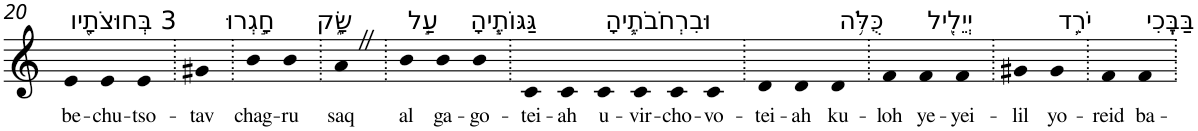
**kern	**text
*part1	*part1
*staff1	*staff1
*I"Piano	*
*I'Pno	*
!!LO:PB:g=z
*clefG2	*
*k[]	*
=20	=20
!LO:TX:a:t=3 בְּחוּצֹתָ֖יו	!
!	!LO:LY:b
4e	be-
!	!LO:LY:b
4e	-chu-
!	!LO:LY:b
4e	-tso-
=21.	=21.
!	!LO:LY:b
4g#X	-tav
=22.	=22.
!LO:TX:a:t=חָ֣גְרוּ	!
!	!LO:LY:b
4b	chag-
!	!LO:LY:b
4b	-ru
=23.	=23.
!LO:TX:a:t=שָׂ֑ק	!
!	!LO:LY:b
4aZ	saq
=24.	=24.
!LO:TX:a:t=עַ֣ל	!
!	!LO:LY:b
4b	al
!LO:TX:a:t=גַּגּוֹתֶ֧יהָ	!
!	!LO:LY:b
4b	ga-
!	!LO:LY:b
4b	-go-
=25.	=25.
!	!LO:LY:b
4c	-tei-
!	!LO:LY:b
4c	-ah
!LO:TX:a:t=וּבִרְחֹבֹתֶ֛יהָ	!
!	!LO:LY:b
4c	u-
!	!LO:LY:b
4c	-vir-
!	!LO:LY:b
4c	-cho-
!	!LO:LY:b
4c	-vo-
=26.	=26.
!	!LO:LY:b
4d	-tei-
!	!LO:LY:b
4d	-ah
!LO:TX:a:t=כֻּלֹּ֥ה	!
!	!LO:LY:b
4d	ku-
=27.	=27.
!	!LO:LY:b
4f	-loh
!LO:TX:a:t=יְיֵלִ֖יל	!
!	!LO:LY:b
4f	ye-
!	!LO:LY:b
4f	-yei-
=28.	=28.
!	!LO:LY:b
4g#X	-lil
!LO:TX:a:t=יֹרֵ֥ד	!
!	!LO:LY:b
4g#	yo-
=29.	=29.
!	!LO:LY:b
4f	-reid
!LO:TX:a:t=בַּבֶּֽכִי	!
!	!LO:LY:b
4f	ba-
=.	=.
*-	*-
